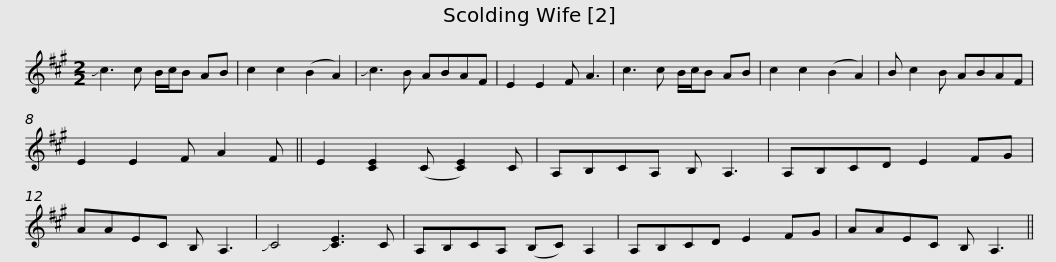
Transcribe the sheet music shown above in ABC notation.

X:1
L:1/8
M:2/2
I:linebreak $
K:A
V:1 treble
V:1
 !slide!c3 c B/c/B AB | c2 c2 (B2 A2) | !slide!c3 B ABAF | E2 E2 F A3 | c3 c B/c/B AB | %5
 c2 c2 (B2 A2) |$ B c2 B ABAF | E2 E2 F A2 F || E2 [CE]2 (C [CE]2) C | A,B,CA, B, A,3 | %10
 A,B,CD E2 FG |$ AAEC B, A,3 | !slide!C4 !slide![CE]3 C | A,B,CA, (B,C) A,2 | A,B,CD E2 FG | %15
 AAEC B, A,3 || %16
